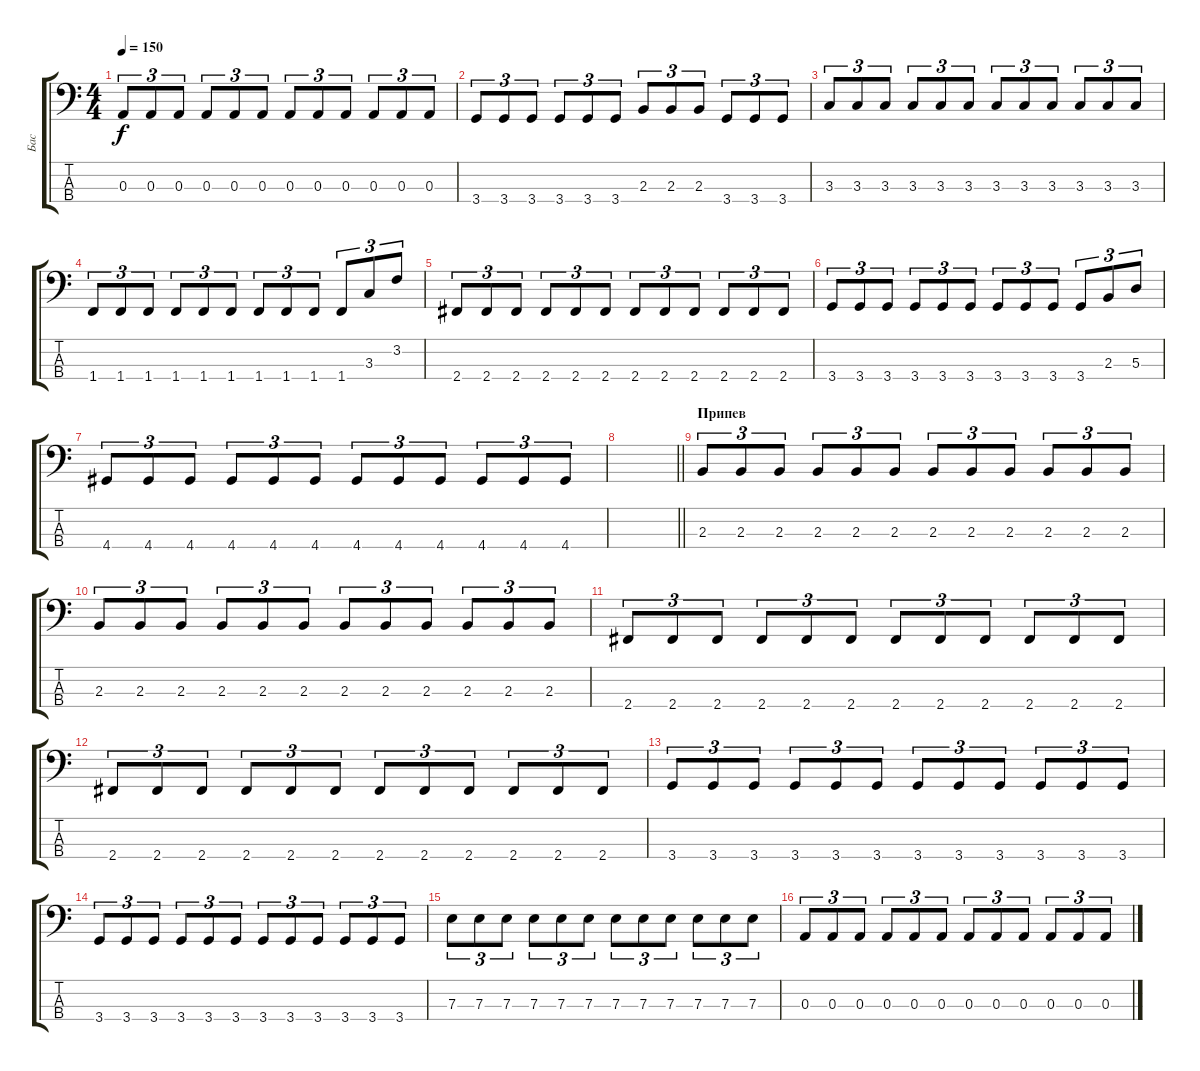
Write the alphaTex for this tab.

\track ("Бас" "Бас") {instrument electricbassfinger}
\staff {score tabs}
\tuning (G2 D2 A1 E1) {hide}
\ts (4 4)
\tempo 150
\clef f4
\ks c
0.3.8{tu (3 2) dy f} 0.3.8{tu (3 2)} 0.3.8{tu (3 2)} 0.3.8{tu (3 2)} 0.3.8{tu (3 2)} 0.3.8{tu (3 2)} 0.3.8{tu (3 2)} 0.3.8{tu (3 2)} 0.3.8{tu (3 2)} 0.3.8{tu (3 2)} 0.3.8{tu (3 2)} 0.3.8{tu (3 2)} |
3.4.8{tu (3 2)} 3.4.8{tu (3 2)} 3.4.8{tu (3 2)} 3.4.8{tu (3 2)} 3.4.8{tu (3 2)} 3.4.8{tu (3 2)} 2.3.8{tu (3 2)} 2.3.8{tu (3 2)} 2.3.8{tu (3 2)} 3.4.8{tu (3 2)} 3.4.8{tu (3 2)} 3.4.8{tu (3 2)} |
3.3.8{tu (3 2)} 3.3.8{tu (3 2)} 3.3.8{tu (3 2)} 3.3.8{tu (3 2)} 3.3.8{tu (3 2)} 3.3.8{tu (3 2)} 3.3.8{tu (3 2)} 3.3.8{tu (3 2)} 3.3.8{tu (3 2)} 3.3.8{tu (3 2)} 3.3.8{tu (3 2)} 3.3.8{tu (3 2)} |
1.4.8{tu (3 2)} 1.4.8{tu (3 2)} 1.4.8{tu (3 2)} 1.4.8{tu (3 2)} 1.4.8{tu (3 2)} 1.4.8{tu (3 2)} 1.4.8{tu (3 2)} 1.4.8{tu (3 2)} 1.4.8{tu (3 2)} 1.4.8{tu (3 2)} 3.3.8{tu (3 2)} 3.2.8{tu (3 2)} |
2.4.8{tu (3 2)} 2.4.8{tu (3 2)} 2.4.8{tu (3 2)} 2.4.8{tu (3 2)} 2.4.8{tu (3 2)} 2.4.8{tu (3 2)} 2.4.8{tu (3 2)} 2.4.8{tu (3 2)} 2.4.8{tu (3 2)} 2.4.8{tu (3 2)} 2.4.8{tu (3 2)} 2.4.8{tu (3 2)} |
3.4.8{tu (3 2)} 3.4.8{tu (3 2)} 3.4.8{tu (3 2)} 3.4.8{tu (3 2)} 3.4.8{tu (3 2)} 3.4.8{tu (3 2)} 3.4.8{tu (3 2)} 3.4.8{tu (3 2)} 3.4.8{tu (3 2)} 3.4.8{tu (3 2)} 2.3.8{tu (3 2)} 5.3.8{tu (3 2)} |
4.4.8{tu (3 2)} 4.4.8{tu (3 2)} 4.4.8{tu (3 2)} 4.4.8{tu (3 2)} 4.4.8{tu (3 2)} 4.4.8{tu (3 2)} 4.4.8{tu (3 2)} 4.4.8{tu (3 2)} 4.4.8{tu (3 2)} 4.4.8{tu (3 2)} 4.4.8{tu (3 2)} 4.4.8{tu (3 2)} |
\barLineRight lightlight
|
\section ("" "Припев")
2.3.8{tu (3 2)} 2.3.8{tu (3 2)} 2.3.8{tu (3 2)} 2.3.8{tu (3 2)} 2.3.8{tu (3 2)} 2.3.8{tu (3 2)} 2.3.8{tu (3 2)} 2.3.8{tu (3 2)} 2.3.8{tu (3 2)} 2.3.8{tu (3 2)} 2.3.8{tu (3 2)} 2.3.8{tu (3 2)} |
2.3.8{tu (3 2)} 2.3.8{tu (3 2)} 2.3.8{tu (3 2)} 2.3.8{tu (3 2)} 2.3.8{tu (3 2)} 2.3.8{tu (3 2)} 2.3.8{tu (3 2)} 2.3.8{tu (3 2)} 2.3.8{tu (3 2)} 2.3.8{tu (3 2)} 2.3.8{tu (3 2)} 2.3.8{tu (3 2)} |
2.4.8{tu (3 2)} 2.4.8{tu (3 2)} 2.4.8{tu (3 2)} 2.4.8{tu (3 2)} 2.4.8{tu (3 2)} 2.4.8{tu (3 2)} 2.4.8{tu (3 2)} 2.4.8{tu (3 2)} 2.4.8{tu (3 2)} 2.4.8{tu (3 2)} 2.4.8{tu (3 2)} 2.4.8{tu (3 2)} |
2.4.8{tu (3 2)} 2.4.8{tu (3 2)} 2.4.8{tu (3 2)} 2.4.8{tu (3 2)} 2.4.8{tu (3 2)} 2.4.8{tu (3 2)} 2.4.8{tu (3 2)} 2.4.8{tu (3 2)} 2.4.8{tu (3 2)} 2.4.8{tu (3 2)} 2.4.8{tu (3 2)} 2.4.8{tu (3 2)} |
3.4.8{tu (3 2)} 3.4.8{tu (3 2)} 3.4.8{tu (3 2)} 3.4.8{tu (3 2)} 3.4.8{tu (3 2)} 3.4.8{tu (3 2)} 3.4.8{tu (3 2)} 3.4.8{tu (3 2)} 3.4.8{tu (3 2)} 3.4.8{tu (3 2)} 3.4.8{tu (3 2)} 3.4.8{tu (3 2)} |
3.4.8{tu (3 2)} 3.4.8{tu (3 2)} 3.4.8{tu (3 2)} 3.4.8{tu (3 2)} 3.4.8{tu (3 2)} 3.4.8{tu (3 2)} 3.4.8{tu (3 2)} 3.4.8{tu (3 2)} 3.4.8{tu (3 2)} 3.4.8{tu (3 2)} 3.4.8{tu (3 2)} 3.4.8{tu (3 2)} |
7.3.8{tu (3 2)} 7.3.8{tu (3 2)} 7.3.8{tu (3 2)} 7.3.8{tu (3 2)} 7.3.8{tu (3 2)} 7.3.8{tu (3 2)} 7.3.8{tu (3 2)} 7.3.8{tu (3 2)} 7.3.8{tu (3 2)} 7.3.8{tu (3 2)} 7.3.8{tu (3 2)} 7.3.8{tu (3 2)} |
0.3.8{tu (3 2)} 0.3.8{tu (3 2)} 0.3.8{tu (3 2)} 0.3.8{tu (3 2)} 0.3.8{tu (3 2)} 0.3.8{tu (3 2)} 0.3.8{tu (3 2)} 0.3.8{tu (3 2)} 0.3.8{tu (3 2)} 0.3.8{tu (3 2)} 0.3.8{tu (3 2)} 0.3.8{tu (3 2)}
